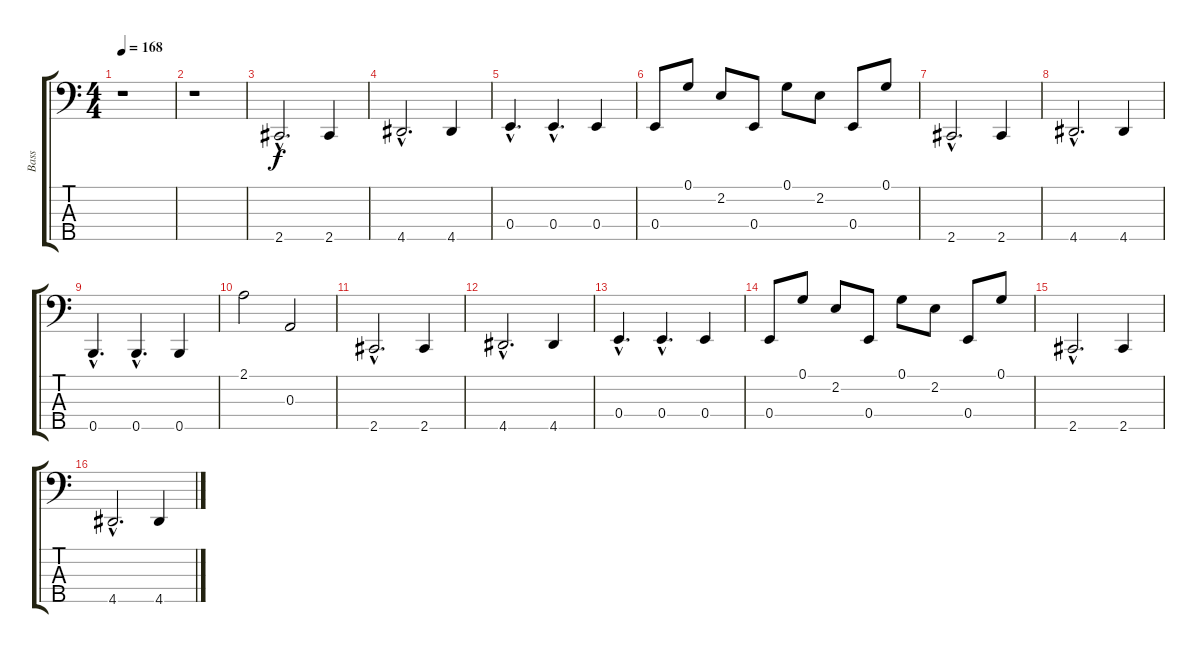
\track ("Bass" "Bass") {instrument electricbassfinger}
\staff {score tabs}
\tuning (G2 D2 A1 E1 B0) {hide}
\ts (4 4)
\tempo 168
\clef f4
\ks c
r.1{dy f} |
r.1 |
2.5{hac}.2{d instrument electricbassfinger} 2.5.4 |
4.5{hac}.2{d} 4.5.4 |
0.4{hac}.4{d} 0.4{hac}.4{d} 0.4.4 |
0.4.8 0.1.8 2.2.8 0.4.8 0.1.8 2.2.8 0.4.8 0.1.8 |
2.5{hac}.2{d instrument electricbassfinger} 2.5.4 |
4.5{hac}.2{d} 4.5.4 |
0.5{hac}.4{d} 0.5{hac}.4{d} 0.5.4 |
2.1.2 0.3.2 |
2.5{hac}.2{d instrument electricbassfinger} 2.5.4 |
4.5{hac}.2{d} 4.5.4 |
0.4{hac}.4{d} 0.4{hac}.4{d} 0.4.4 |
0.4.8 0.1.8 2.2.8 0.4.8 0.1.8 2.2.8 0.4.8 0.1.8 |
2.5{hac}.2{d instrument electricbassfinger} 2.5.4 |
4.5{hac}.2{d} 4.5.4
